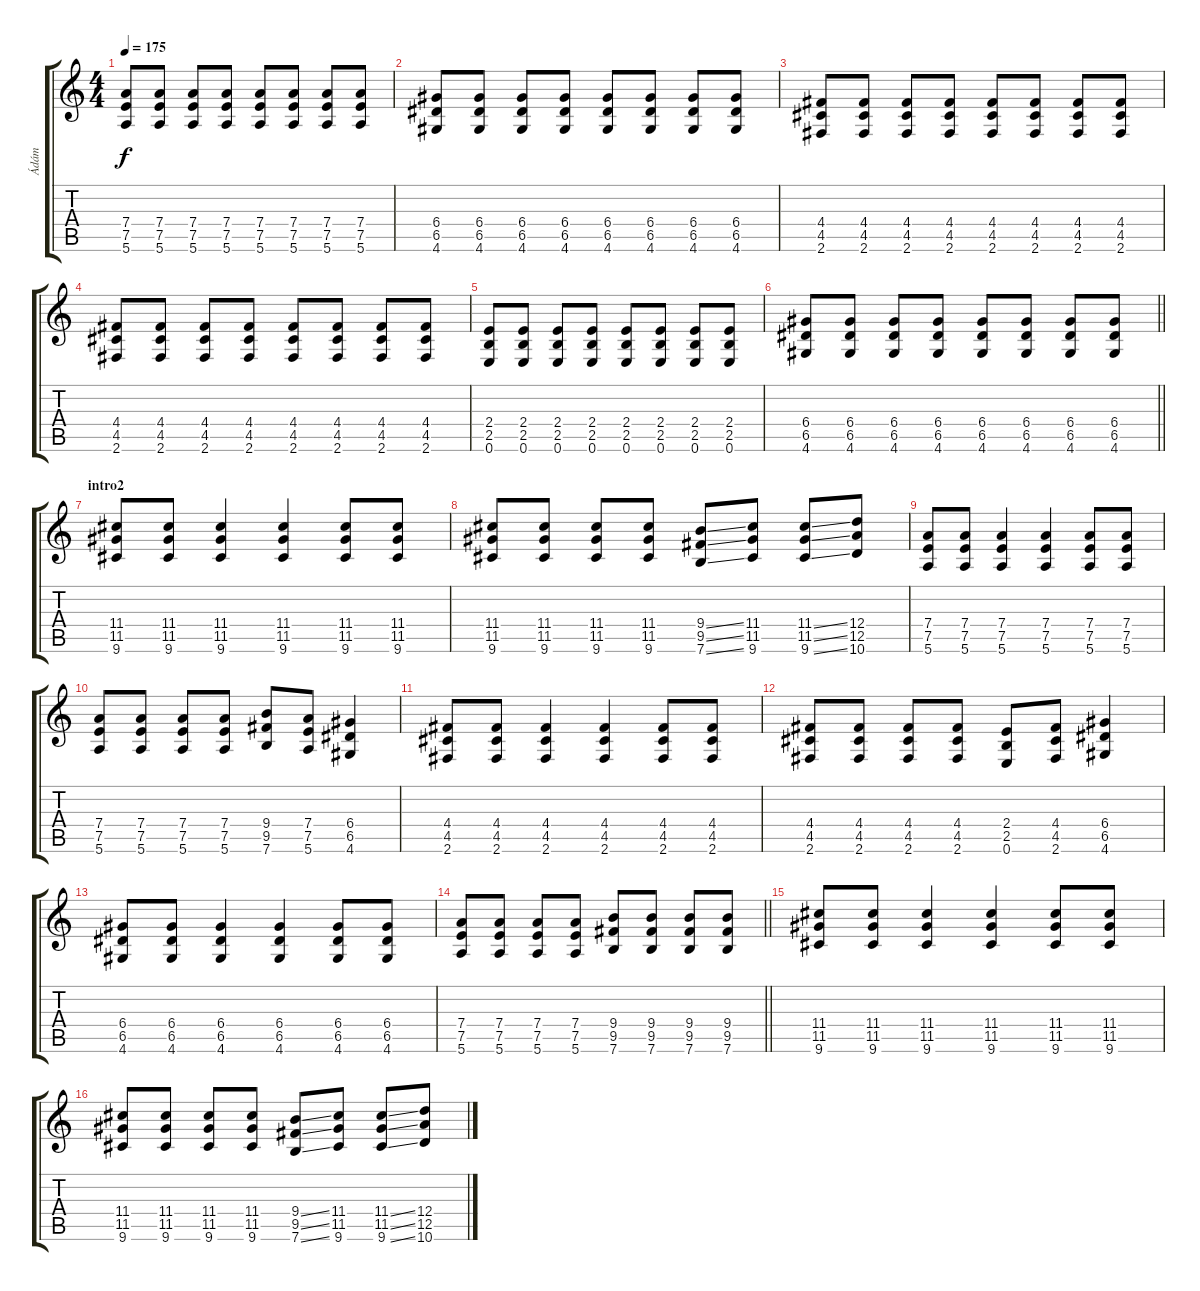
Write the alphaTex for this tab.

\track ("Ádám" "Ádám") {instrument distortionguitar}
\staff {score tabs}
\tuning (E4 B3 G3 D3 A2 E2) {hide}
\ts (4 4)
\tempo 175
\clef g2
\ks c
(7.4 7.5 5.6).8{dy f} (7.4 7.5 5.6).8 (7.4 7.5 5.6).8 (7.4 7.5 5.6).8 (7.4 7.5 5.6).8 (7.4 7.5 5.6).8 (7.4 7.5 5.6).8 (7.4 7.5 5.6).8 |
(6.4 6.5 4.6).8 (6.4 6.5 4.6).8 (6.4 6.5 4.6).8 (6.4 6.5 4.6).8 (6.4 6.5 4.6).8 (6.4 6.5 4.6).8 (6.4 6.5 4.6).8 (6.4 6.5 4.6).8 |
(4.4 4.5 2.6).8 (4.4 4.5 2.6).8 (4.4 4.5 2.6).8 (4.4 4.5 2.6).8 (4.4 4.5 2.6).8 (4.4 4.5 2.6).8 (4.4 4.5 2.6).8 (4.4 4.5 2.6).8 |
(4.4 4.5 2.6).8 (4.4 4.5 2.6).8 (4.4 4.5 2.6).8 (4.4 4.5 2.6).8 (4.4 4.5 2.6).8 (4.4 4.5 2.6).8 (4.4 4.5 2.6).8 (4.4 4.5 2.6).8 |
(2.4 2.5 0.6).8 (2.4 2.5 0.6).8 (2.4 2.5 0.6).8 (2.4 2.5 0.6).8 (2.4 2.5 0.6).8 (2.4 2.5 0.6).8 (2.4 2.5 0.6).8 (2.4 2.5 0.6).8 |
\barLineRight lightlight
(6.4 6.5 4.6).8 (6.4 6.5 4.6).8 (6.4 6.5 4.6).8 (6.4 6.5 4.6).8 (6.4 6.5 4.6).8 (6.4 6.5 4.6).8 (6.4 6.5 4.6).8 (6.4 6.5 4.6).8 |
\section ("" "intro2")
(11.4 11.5 9.6).8 (11.4 11.5 9.6).8 (11.4 11.5 9.6).4 (11.4 11.5 9.6).4 (11.4 11.5 9.6).8 (11.4 11.5 9.6).8 |
(11.4 11.5 9.6).8 (11.4 11.5 9.6).8 (11.4 11.5 9.6).8 (11.4 11.5 9.6).8 (9.4{ss} 9.5{ss} 7.6{ss}).8 (11.4 11.5 9.6).8 (11.4{ss} 11.5{ss} 9.6{ss}).8 (12.4 12.5 10.6).8 |
(7.4 7.5 5.6).8 (7.4 7.5 5.6).8 (7.4 7.5 5.6).4 (7.4 7.5 5.6).4 (7.4 7.5 5.6).8 (7.4 7.5 5.6).8 |
(7.4 7.5 5.6).8 (7.4 7.5 5.6).8 (7.4 7.5 5.6).8 (7.4 7.5 5.6).8 (9.4 9.5 7.6).8 (7.4 7.5 5.6).8 (6.4 6.5 4.6).4 |
(4.4 4.5 2.6).8 (4.4 4.5 2.6).8 (4.4 4.5 2.6).4 (4.4 4.5 2.6).4 (4.4 4.5 2.6).8 (4.4 4.5 2.6).8 |
(4.4 4.5 2.6).8 (4.4 4.5 2.6).8 (4.4 4.5 2.6).8 (4.4 4.5 2.6).8 (2.4 2.5 0.6).8 (4.4 4.5 2.6).8 (6.4 6.5 4.6).4 |
(6.4 6.5 4.6).8 (6.4 6.5 4.6).8 (6.4 6.5 4.6).4 (6.4 6.5 4.6).4 (6.4 6.5 4.6).8 (6.4 6.5 4.6).8 |
\barLineRight lightlight
(7.4 7.5 5.6).8 (7.4 7.5 5.6).8 (7.4 7.5 5.6).8 (7.4 7.5 5.6).8 (9.4 9.5 7.6).8 (9.4 9.5 7.6).8 (9.4 9.5 7.6).8 (9.4 9.5 7.6).8 |
\section ("" "")
(11.4 11.5 9.6).8 (11.4 11.5 9.6).8 (11.4 11.5 9.6).4 (11.4 11.5 9.6).4 (11.4 11.5 9.6).8 (11.4 11.5 9.6).8 |
(11.4 11.5 9.6).8 (11.4 11.5 9.6).8 (11.4 11.5 9.6).8 (11.4 11.5 9.6).8 (9.4{ss} 9.5{ss} 7.6{ss}).8 (11.4 11.5 9.6).8 (11.4{ss} 11.5{ss} 9.6{ss}).8 (12.4 12.5 10.6).8
